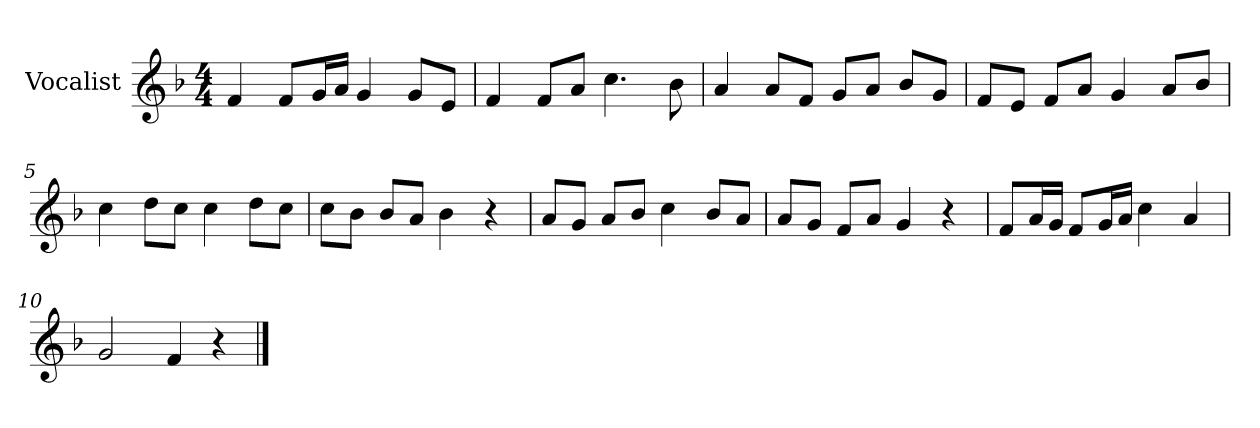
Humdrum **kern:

**kern
*part1
*staff1
*I"Vocalist
*k[b-]
*F:
*M4/4
=1
4f
8fL
16gL
16aJJ
4g
8gL
8eJ
=2
4f
8fL
8aJ
4.cc
8b-
=3
4a
8aL
8fJ
8gL
8aJ
8b-L
8gJ
=4
8fL
8eJ
8fL
8aJ
4g
8aL
8b-J
=5
4cc
8ddL
8ccJ
4cc
8ddL
8ccJ
=6
8ccL
8b-J
8b-L
8aJ
4b-
4r
=7
8aL
8gJ
8aL
8b-J
4cc
8b-L
8aJ
=8
8aL
8gJ
8fL
8aJ
4g
4r
=9
8fL
16aL
16gJJ
8fL
16gL
16aJJ
4cc
4a
=10
2g
4f
4r
==
*-
